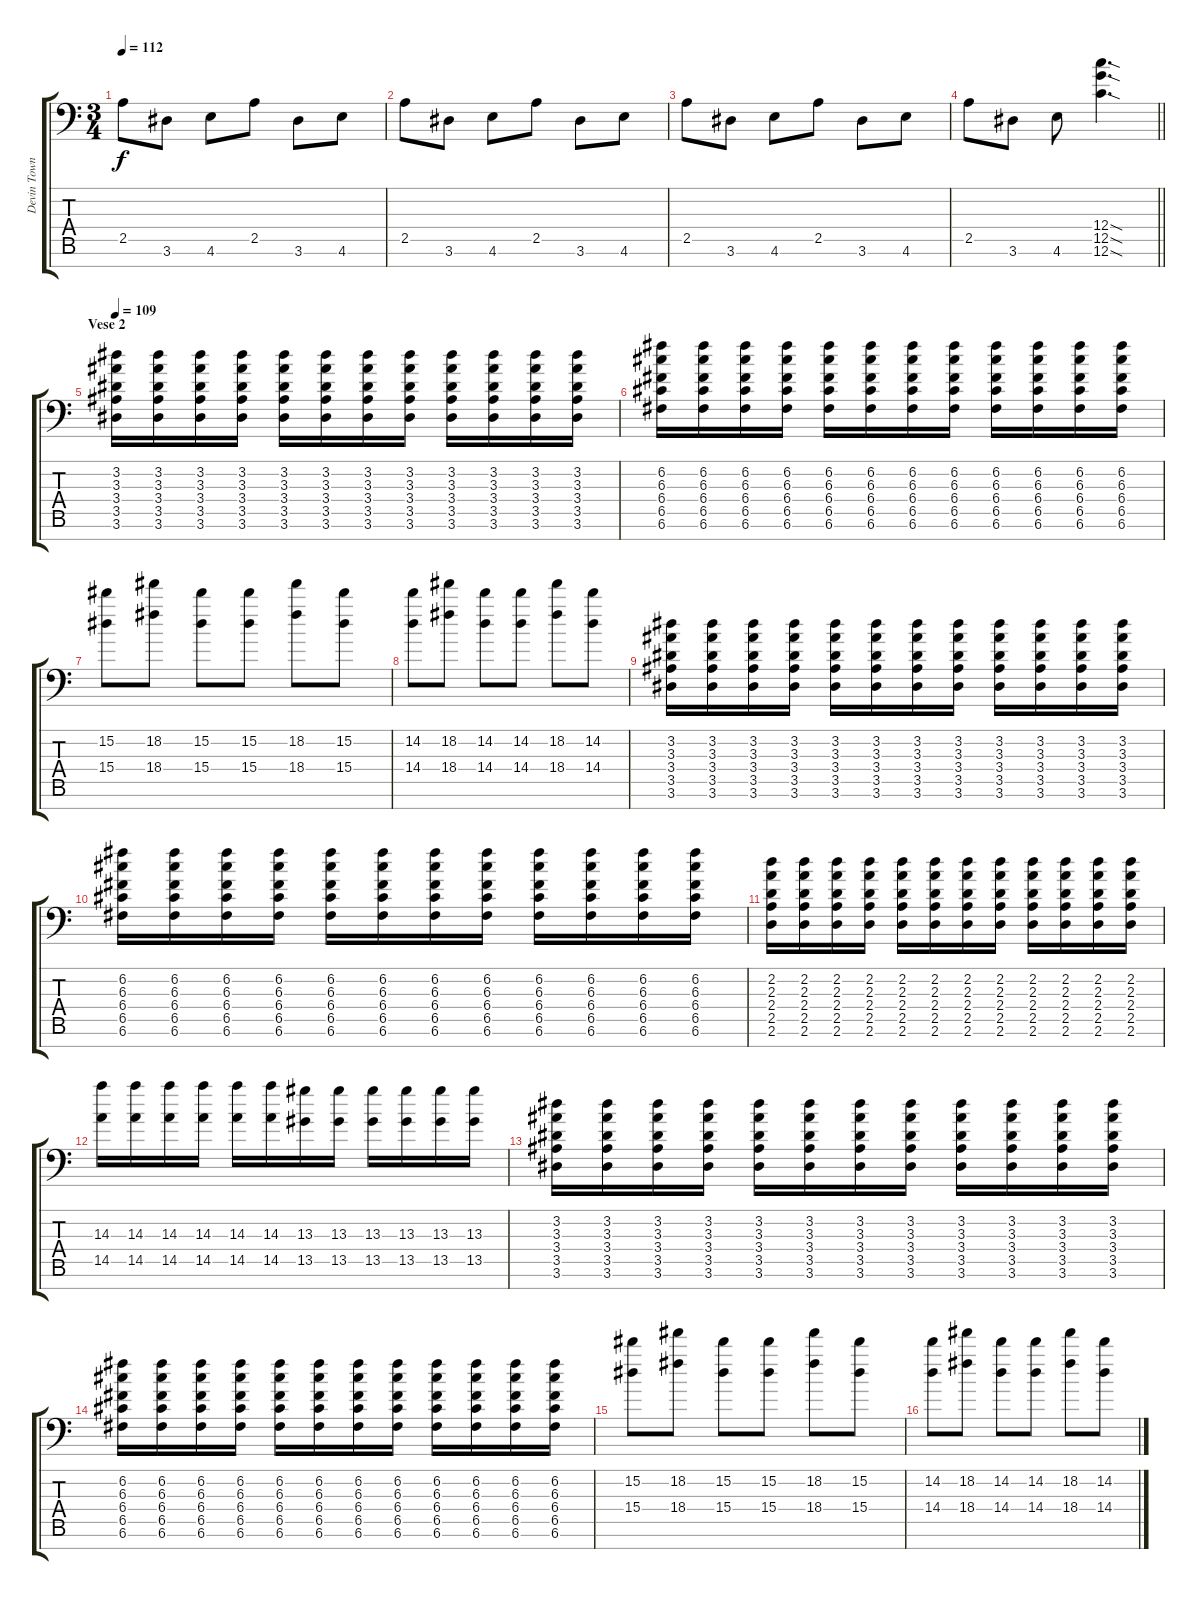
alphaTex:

\track ("Devin Townsend" "Devin Town") {instrument distortionguitar}
\staff {score tabs}
\tuning (E4 C4 G3 C3 G2 C2 G1) {hide}
\ts (3 4)
\tempo 112
\clef f4
\ks c
2.5.8{dy f} 3.6.8 4.6.8 2.5.8 3.6.8 4.6.8 |
2.5.8 3.6.8 4.6.8 2.5.8 3.6.8 4.6.8 |
2.5.8 3.6.8 4.6.8 2.5.8 3.6.8 4.6.8 |
\barLineRight lightlight
2.5.8 3.6.8 4.6.8 (12.4{sod} 12.5{sod} 12.6{sod}).4{d} |
\section ("" "Vese 2")
\tempo 109
(3.2 3.3 3.4 3.5 3.6).16 (3.2 3.3 3.4 3.5 3.6).16 (3.2 3.3 3.4 3.5 3.6).16 (3.2 3.3 3.4 3.5 3.6).16 (3.2 3.3 3.4 3.5 3.6).16 (3.2 3.3 3.4 3.5 3.6).16 (3.2 3.3 3.4 3.5 3.6).16 (3.2 3.3 3.4 3.5 3.6).16 (3.2 3.3 3.4 3.5 3.6).16 (3.2 3.3 3.4 3.5 3.6).16 (3.2 3.3 3.4 3.5 3.6).16 (3.2 3.3 3.4 3.5 3.6).16 |
(6.2 6.3 6.4 6.5 6.6).16 (6.2 6.3 6.4 6.5 6.6).16 (6.2 6.3 6.4 6.5 6.6).16 (6.2 6.3 6.4 6.5 6.6).16 (6.2 6.3 6.4 6.5 6.6).16 (6.2 6.3 6.4 6.5 6.6).16 (6.2 6.3 6.4 6.5 6.6).16 (6.2 6.3 6.4 6.5 6.6).16 (6.2 6.3 6.4 6.5 6.6).16 (6.2 6.3 6.4 6.5 6.6).16 (6.2 6.3 6.4 6.5 6.6).16 (6.2 6.3 6.4 6.5 6.6).16 |
(15.2 15.4).8 (18.2 18.4).8 (15.2 15.4).8 (15.2 15.4).8 (18.2 18.4).8 (15.2 15.4).8 |
(14.2 14.4).8 (18.2 18.4).8 (14.2 14.4).8 (14.2 14.4).8 (18.2 18.4).8 (14.2 14.4).8 |
(3.2 3.3 3.4 3.5 3.6).16 (3.2 3.3 3.4 3.5 3.6).16 (3.2 3.3 3.4 3.5 3.6).16 (3.2 3.3 3.4 3.5 3.6).16 (3.2 3.3 3.4 3.5 3.6).16 (3.2 3.3 3.4 3.5 3.6).16 (3.2 3.3 3.4 3.5 3.6).16 (3.2 3.3 3.4 3.5 3.6).16 (3.2 3.3 3.4 3.5 3.6).16 (3.2 3.3 3.4 3.5 3.6).16 (3.2 3.3 3.4 3.5 3.6).16 (3.2 3.3 3.4 3.5 3.6).16 |
(6.2 6.3 6.4 6.5 6.6).16 (6.2 6.3 6.4 6.5 6.6).16 (6.2 6.3 6.4 6.5 6.6).16 (6.2 6.3 6.4 6.5 6.6).16 (6.2 6.3 6.4 6.5 6.6).16 (6.2 6.3 6.4 6.5 6.6).16 (6.2 6.3 6.4 6.5 6.6).16 (6.2 6.3 6.4 6.5 6.6).16 (6.2 6.3 6.4 6.5 6.6).16 (6.2 6.3 6.4 6.5 6.6).16 (6.2 6.3 6.4 6.5 6.6).16 (6.2 6.3 6.4 6.5 6.6).16 |
(2.2 2.3 2.4 2.5 2.6).16 (2.2 2.3 2.4 2.5 2.6).16 (2.2 2.3 2.4 2.5 2.6).16 (2.2 2.3 2.4 2.5 2.6).16 (2.2 2.3 2.4 2.5 2.6).16 (2.2 2.3 2.4 2.5 2.6).16 (2.2 2.3 2.4 2.5 2.6).16 (2.2 2.3 2.4 2.5 2.6).16 (2.2 2.3 2.4 2.5 2.6).16 (2.2 2.3 2.4 2.5 2.6).16 (2.2 2.3 2.4 2.5 2.6).16 (2.2 2.3 2.4 2.5 2.6).16 |
(14.3 14.5).16 (14.3 14.5).16 (14.3 14.5).16 (14.3 14.5).16 (14.3 14.5).16 (14.3 14.5).16 (13.3 13.5).16 (13.3 13.5).16 (13.3 13.5).16 (13.3 13.5).16 (13.3 13.5).16 (13.3 13.5).16 |
(3.2 3.3 3.4 3.5 3.6).16 (3.2 3.3 3.4 3.5 3.6).16 (3.2 3.3 3.4 3.5 3.6).16 (3.2 3.3 3.4 3.5 3.6).16 (3.2 3.3 3.4 3.5 3.6).16 (3.2 3.3 3.4 3.5 3.6).16 (3.2 3.3 3.4 3.5 3.6).16 (3.2 3.3 3.4 3.5 3.6).16 (3.2 3.3 3.4 3.5 3.6).16 (3.2 3.3 3.4 3.5 3.6).16 (3.2 3.3 3.4 3.5 3.6).16 (3.2 3.3 3.4 3.5 3.6).16 |
(6.2 6.3 6.4 6.5 6.6).16 (6.2 6.3 6.4 6.5 6.6).16 (6.2 6.3 6.4 6.5 6.6).16 (6.2 6.3 6.4 6.5 6.6).16 (6.2 6.3 6.4 6.5 6.6).16 (6.2 6.3 6.4 6.5 6.6).16 (6.2 6.3 6.4 6.5 6.6).16 (6.2 6.3 6.4 6.5 6.6).16 (6.2 6.3 6.4 6.5 6.6).16 (6.2 6.3 6.4 6.5 6.6).16 (6.2 6.3 6.4 6.5 6.6).16 (6.2 6.3 6.4 6.5 6.6).16 |
(15.2 15.4).8 (18.2 18.4).8 (15.2 15.4).8 (15.2 15.4).8 (18.2 18.4).8 (15.2 15.4).8 |
(14.2 14.4).8 (18.2 18.4).8 (14.2 14.4).8 (14.2 14.4).8 (18.2 18.4).8 (14.2 14.4).8
